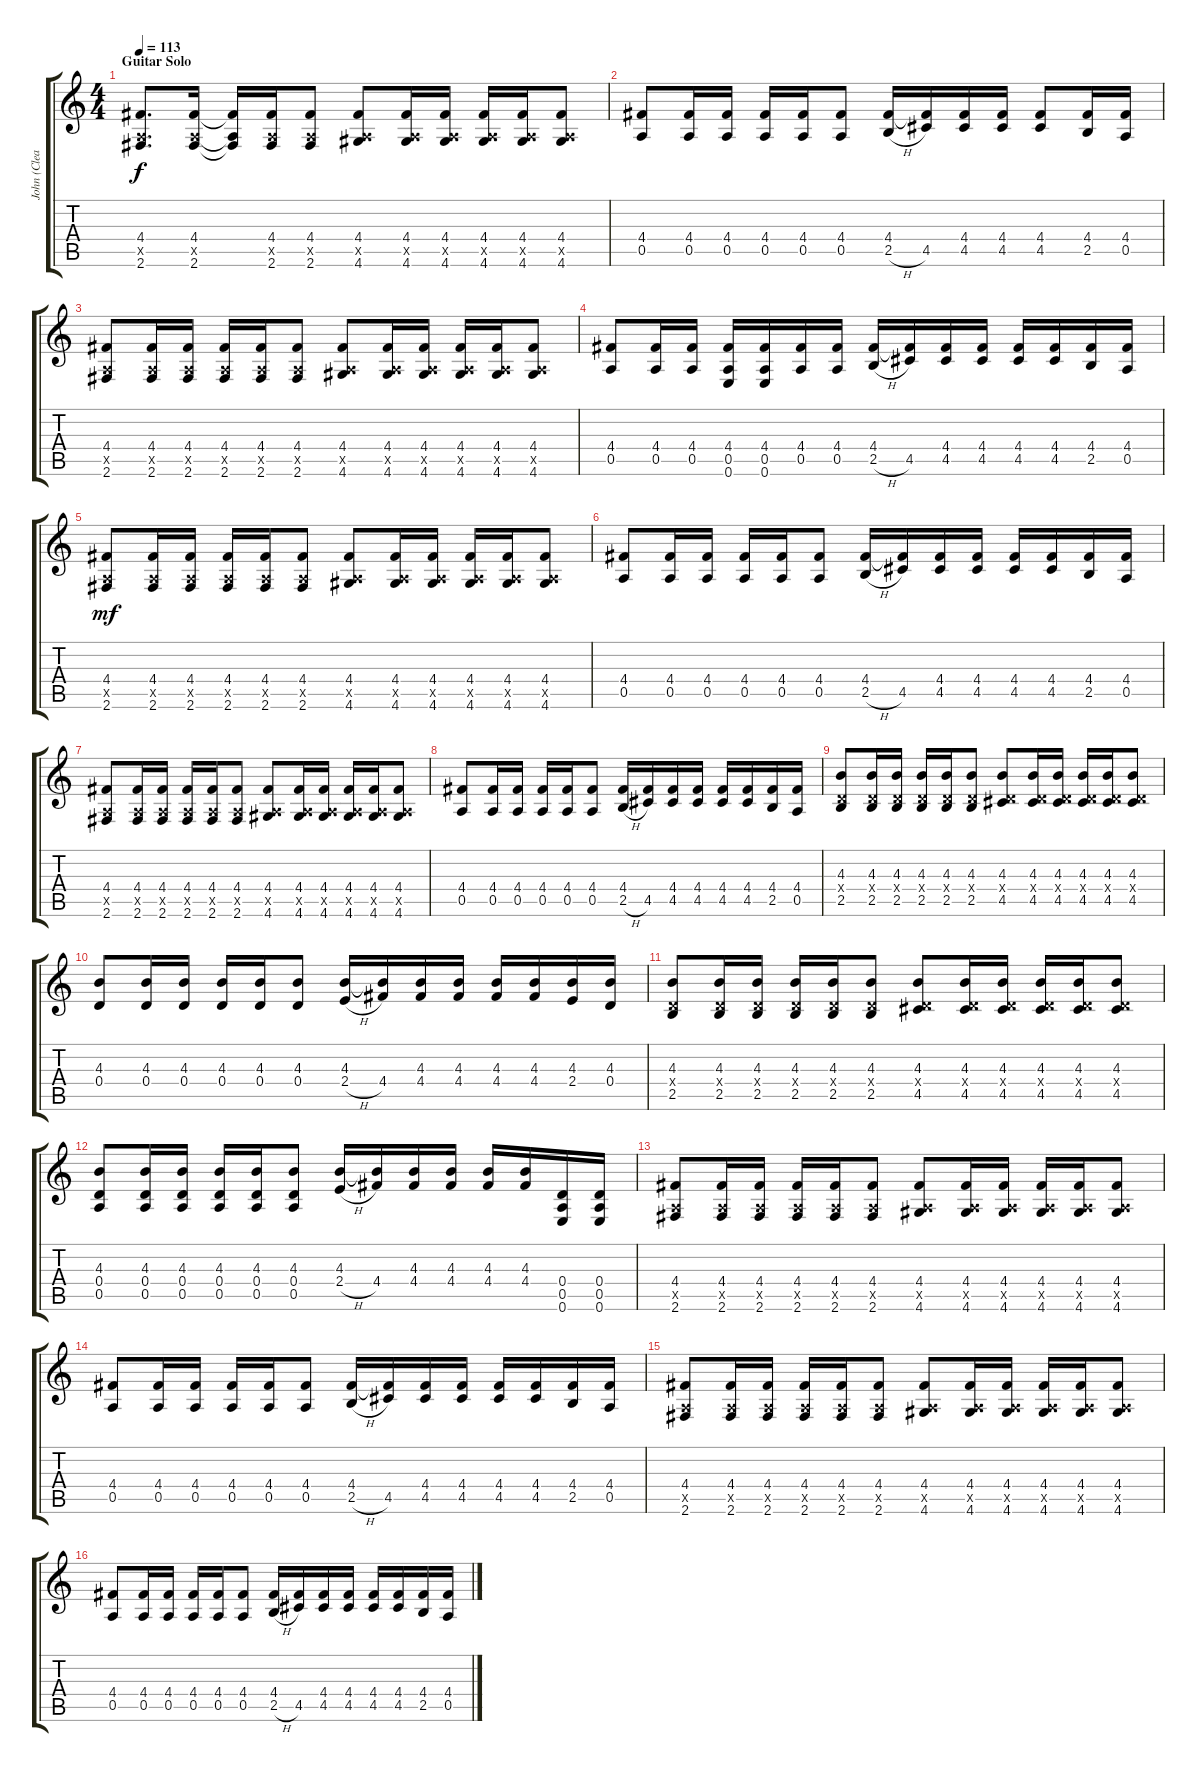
\track ("John (Clean)" "John (Clea") {instrument electricguitarjazz}
\staff {score tabs}
\tuning (E4 B3 G3 D3 A2 E2) {hide}
\ts (4 4)
\section ("" "Guitar Solo")
\tempo 113
\clef g2
\ks c
(4.4 0.5{x} 2.6).8{d dy f} (4.4 0.5{x} 2.6).16 (4.4{t} 0.5{t} 2.6{t}).16 (4.4 0.5{x} 2.6).16 (4.4 0.5{x} 2.6).8 (4.4 0.5{x} 4.6).8 (4.4 0.5{x} 4.6).16 (4.4 0.5{x} 4.6).16 (4.4 0.5{x} 4.6).16 (4.4 0.5{x} 4.6).16 (4.4 0.5{x} 4.6).8 |
(4.4 0.5).8 (4.4 0.5).16 (4.4 0.5).16 (4.4 0.5).16 (4.4 0.5).16 (4.4 0.5).8 (4.4 2.5{h}).16 (4.4{t} 4.5).16 (4.4 4.5).16 (4.4 4.5).16 (4.4 4.5).8 (4.4 2.5).16 (4.4 0.5).16 |
(4.4 0.5{x} 2.6).8 (4.4 0.5{x} 2.6).16 (4.4 0.5{x} 2.6).16 (4.4 0.5{x} 2.6).16 (4.4 0.5{x} 2.6).16 (4.4 0.5{x} 2.6).8 (4.4 0.5{x} 4.6).8 (4.4 0.5{x} 4.6).16 (4.4 0.5{x} 4.6).16 (4.4 0.5{x} 4.6).16 (4.4 0.5{x} 4.6).16 (4.4 0.5{x} 4.6).8 |
(4.4 0.5).8 (4.4 0.5).16 (4.4 0.5).16 (4.4 0.5 0.6).16 (4.4 0.5 0.6).16 (4.4 0.5).16 (4.4 0.5).16 (4.4 2.5{h}).16 (4.4{t} 4.5).16 (4.4 4.5).16 (4.4 4.5).16 (4.4 4.5).16 (4.4 4.5).16 (4.4 2.5).16 (4.4 0.5).16 |
(4.4 0.5{x} 2.6).8{dy mf} (4.4 0.5{x} 2.6).16 (4.4 0.5{x} 2.6).16 (4.4 0.5{x} 2.6).16 (4.4 0.5{x} 2.6).16 (4.4 0.5{x} 2.6).8 (4.4 0.5{x} 4.6).8 (4.4 0.5{x} 4.6).16 (4.4 0.5{x} 4.6).16 (4.4 0.5{x} 4.6).16 (4.4 0.5{x} 4.6).16 (4.4 0.5{x} 4.6).8 |
(4.4 0.5).8 (4.4 0.5).16 (4.4 0.5).16 (4.4 0.5).16 (4.4 0.5).16 (4.4 0.5).8 (4.4 2.5{h}).16 (4.4{t} 4.5).16 (4.4 4.5).16 (4.4 4.5).16 (4.4 4.5).16 (4.4 4.5).16 (4.4 2.5).16 (4.4 0.5).16 |
(4.4 0.5{x} 2.6).8 (4.4 0.5{x} 2.6).16 (4.4 0.5{x} 2.6).16 (4.4 0.5{x} 2.6).16 (4.4 0.5{x} 2.6).16 (4.4 0.5{x} 2.6).8 (4.4 0.5{x} 4.6).8 (4.4 0.5{x} 4.6).16 (4.4 0.5{x} 4.6).16 (4.4 0.5{x} 4.6).16 (4.4 0.5{x} 4.6).16 (4.4 0.5{x} 4.6).8 |
(4.4 0.5).8 (4.4 0.5).16 (4.4 0.5).16 (4.4 0.5).16 (4.4 0.5).16 (4.4 0.5).8 (4.4 2.5{h}).16 (4.4{t} 4.5).16 (4.4 4.5).16 (4.4 4.5).16 (4.4 4.5).16 (4.4 4.5).16 (4.4 2.5).16 (4.4 0.5).16 |
(4.3 0.4{x} 2.5).8 (4.3 0.4{x} 2.5).16 (4.3 0.4{x} 2.5).16 (4.3 0.4{x} 2.5).16 (4.3 0.4{x} 2.5).16 (4.3 0.4{x} 2.5).8 (4.3 0.4{x} 4.5).8 (4.3 0.4{x} 4.5).16 (4.3 0.4{x} 4.5).16 (4.3 0.4{x} 4.5).16 (4.3 0.4{x} 4.5).16 (4.3 0.4{x} 4.5).8 |
(4.3 0.4).8 (4.3 0.4).16 (4.3 0.4).16 (4.3 0.4).16 (4.3 0.4).16 (4.3 0.4).8 (4.3 2.4{h}).16 (4.3{t} 4.4).16 (4.3 4.4).16 (4.3 4.4).16 (4.3 4.4).16 (4.3 4.4).16 (4.3 2.4).16 (4.3 0.4).16 |
(4.3 0.4{x} 2.5).8 (4.3 0.4{x} 2.5).16 (4.3 0.4{x} 2.5).16 (4.3 0.4{x} 2.5).16 (4.3 0.4{x} 2.5).16 (4.3 0.4{x} 2.5).8 (4.3 0.4{x} 4.5).8 (4.3 0.4{x} 4.5).16 (4.3 0.4{x} 4.5).16 (4.3 0.4{x} 4.5).16 (4.3 0.4{x} 4.5).16 (4.3 0.4{x} 4.5).8 |
(4.3 0.4 0.5).8 (4.3 0.4 0.5).16 (4.3 0.4 0.5).16 (4.3 0.4 0.5).16 (4.3 0.4 0.5).16 (4.3 0.4 0.5).8 (4.3 2.4{h}).16 (4.3{t} 4.4).16 (4.3 4.4).16 (4.3 4.4).16 (4.3 4.4).16 (4.3 4.4).16 (0.4 0.5 0.6).16 (0.4 0.5 0.6).16 |
(4.4 0.5{x} 2.6).8 (4.4 0.5{x} 2.6).16 (4.4 0.5{x} 2.6).16 (4.4 0.5{x} 2.6).16 (4.4 0.5{x} 2.6).16 (4.4 0.5{x} 2.6).8 (4.4 0.5{x} 4.6).8 (4.4 0.5{x} 4.6).16 (4.4 0.5{x} 4.6).16 (4.4 0.5{x} 4.6).16 (4.4 0.5{x} 4.6).16 (4.4 0.5{x} 4.6).8 |
(4.4 0.5).8 (4.4 0.5).16 (4.4 0.5).16 (4.4 0.5).16 (4.4 0.5).16 (4.4 0.5).8 (4.4 2.5{h}).16 (4.4{t} 4.5).16 (4.4 4.5).16 (4.4 4.5).16 (4.4 4.5).16 (4.4 4.5).16 (4.4 2.5).16 (4.4 0.5).16 |
(4.4 0.5{x} 2.6).8 (4.4 0.5{x} 2.6).16 (4.4 0.5{x} 2.6).16 (4.4 0.5{x} 2.6).16 (4.4 0.5{x} 2.6).16 (4.4 0.5{x} 2.6).8 (4.4 0.5{x} 4.6).8 (4.4 0.5{x} 4.6).16 (4.4 0.5{x} 4.6).16 (4.4 0.5{x} 4.6).16 (4.4 0.5{x} 4.6).16 (4.4 0.5{x} 4.6).8 |
(4.4 0.5).8 (4.4 0.5).16 (4.4 0.5).16 (4.4 0.5).16 (4.4 0.5).16 (4.4 0.5).8 (4.4 2.5{h}).16 (4.4{t} 4.5).16 (4.4 4.5).16 (4.4 4.5).16 (4.4 4.5).16 (4.4 4.5).16 (4.4 2.5).16 (4.4 0.5).16
